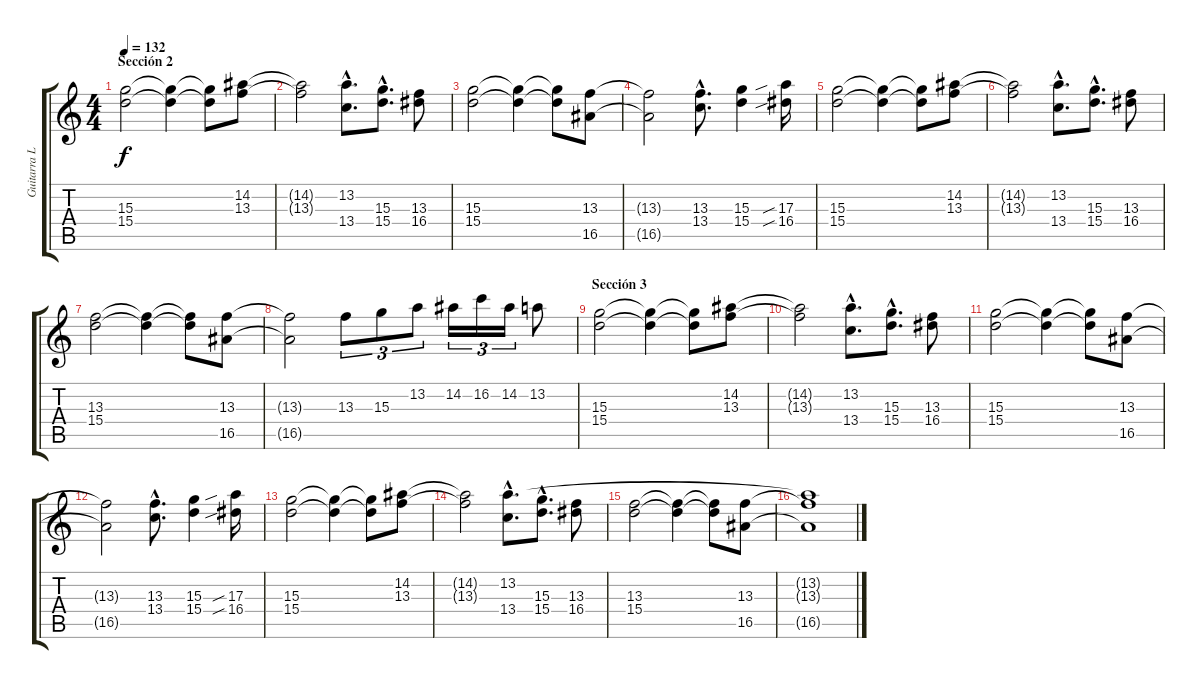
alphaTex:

\track ("Guitarra Líder" "Guitarra L") {instrument distortionguitar}
\staff {score tabs}
\tuning (Db4 Ab3 E3 B2 Gb2 Db2) {hide}
\ts (4 4)
\section ("" "Sección 2")
\tempo 132
\clef g2
\ks c
(15.3 15.4).2{dy f} (15.3{t} 15.4{t}).4 (15.3{t} 15.4{t}).8 (14.2 13.3).8 |
(14.2{t} 13.3{t}).2 (13.2{hac} 13.4{hac}).8{d} (15.3{hac} 15.4{hac}).8{d} (13.3 16.4).8 |
(15.3 15.4).2 (15.3{t} 15.4{t}).4 (15.3{t} 15.4{t}).8 (13.3 16.5).8 |
(13.3{t} 16.5{t}).2 (13.3{hac} 13.4{hac}).8{d} (15.3 15.4).4 (17.3{sib} 16.4{sib}).16 |
(15.3 15.4).2 (15.3{t} 15.4{t}).4 (15.3{t} 15.4{t}).8 (14.2 13.3).8 |
(14.2{t} 13.3{t}).2 (13.2{hac} 13.4{hac}).8{d} (15.3{hac} 15.4{hac}).8{d} (13.3 16.4).8 |
(13.3 15.4).2 (13.3{t} 15.4{t}).4 (13.3{t} 15.4{t}).8 (13.3 16.5).8 |
(13.3{t} 16.5{t}).2 13.3.8{tu (3 2)} 15.3.8{tu (3 2)} 13.2.8{tu (3 2)} 14.2.16{tu (3 2)} 16.2.16{tu (3 2)} 14.2.16{tu (3 2)} 13.2.8 |
\section ("" "Sección 3")
(15.3 15.4).2 (15.3{t} 15.4{t}).4 (15.3{t} 15.4{t}).8 (14.2 13.3).8 |
(14.2{t} 13.3{t}).2 (13.2{hac} 13.4{hac}).8{d} (15.3{hac} 15.4{hac}).8{d} (13.3 16.4).8 |
(15.3 15.4).2 (15.3{t} 15.4{t}).4 (15.3{t} 15.4{t}).8 (13.3 16.5).8 |
(13.3{t} 16.5{t}).2 (13.3{hac} 13.4{hac}).8{d} (15.3 15.4).4 (17.3{sib} 16.4{sib}).16 |
(15.3 15.4).2 (15.3{t} 15.4{t}).4 (15.3{t} 15.4{t}).8 (14.2 13.3).8 |
(14.2{t} 13.3{t}).2 (13.2{hac} 13.4{hac}).8{d} (15.3{hac} 15.4{hac}).8{d} (13.3 16.4).8 |
(13.3 15.4).2 (13.3{t} 15.4{t}).4 (13.3{t} 15.4{t}).8 (13.3 16.5).8 |
(13.2{t} 13.3{t} 16.5{t}).1
